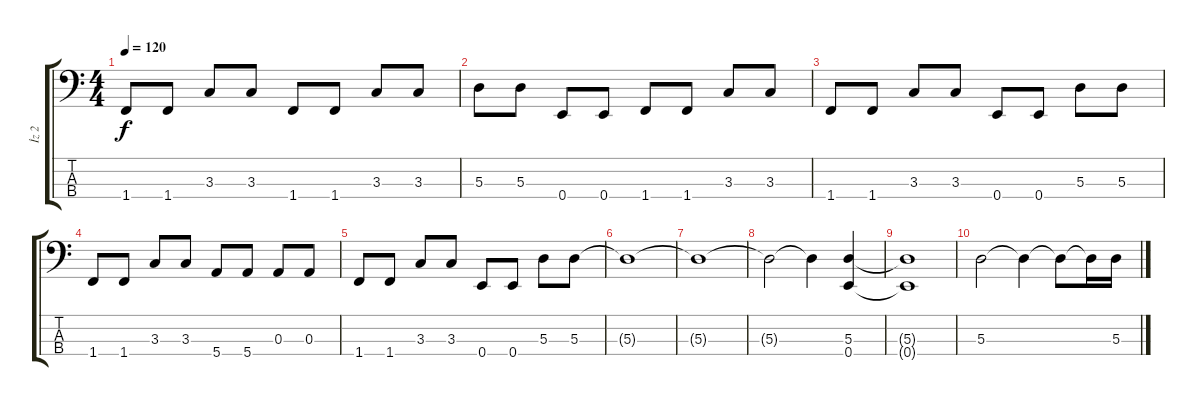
\track ("İz 2" "İz 2") {instrument electricbassfinger}
\staff {score tabs}
\tuning (G2 D2 A1 E1) {hide}
\ts (4 4)
\tempo 120
\clef f4
\ks c
1.4.8{dy f} 1.4.8 3.3.8 3.3.8 1.4.8 1.4.8 3.3.8 3.3.8 |
5.3.8 5.3.8 0.4.8 0.4.8 1.4.8 1.4.8 3.3.8 3.3.8 |
1.4.8 1.4.8 3.3.8 3.3.8 0.4.8 0.4.8 5.3.8 5.3.8 |
1.4.8 1.4.8 3.3.8 3.3.8 5.4.8 5.4.8 0.3.8 0.3.8 |
1.4.8 1.4.8 3.3.8 3.3.8 0.4.8 0.4.8 5.3.8 5.3.8 |
5.3{t}.1 |
5.3{t}.1 |
5.3{t}.2 5.3{t}.4 (5.3 0.4).4 |
(5.3{t} 0.4{t}).1 |
5.3.2 5.3{t}.4 5.3{t}.8 5.3{t}.16 5.3.16
